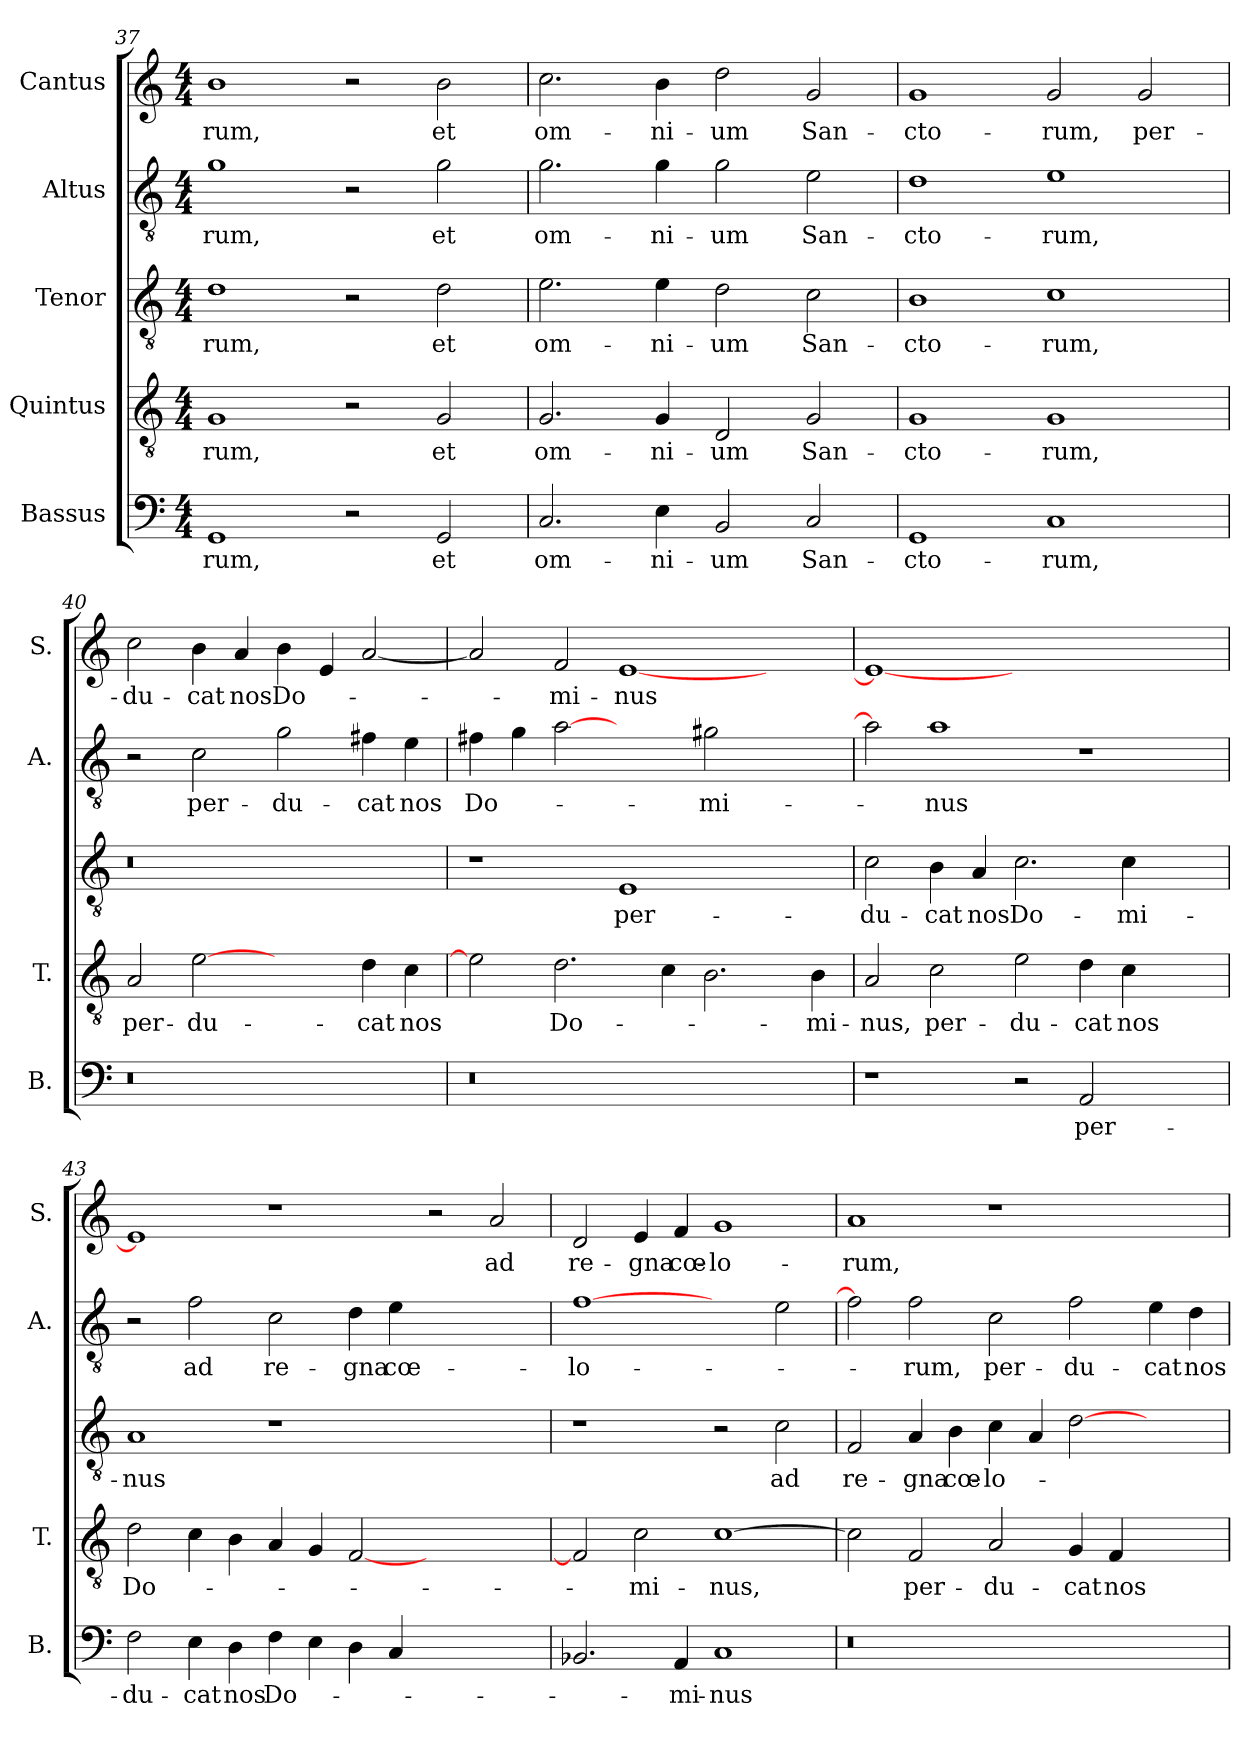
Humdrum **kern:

**kern	**text	**kern	**text	**kern	**text	**kern	**text	**kern	**text
*part5	*part5	*part4	*part4	*part3	*part3	*part2	*part2	*part1	*part1
*staff5	*staff5	*staff4	*staff4	*staff3	*staff3	*staff2	*staff2	*staff1	*staff1
*I"Bassus	*	*I"Quintus	*	*I"Tenor	*	*I"Altus	*	*I"Cantus	*
*I'B.	*	*I'T.	*	*	*	*I'A.	*	*I'S.	*
*clefF4	*	*clefGv2	*	*clefGv2	*	*clefGv2	*	*clefG2	*
*k[]	*	*k[]	*	*k[]	*	*k[]	*	*k[]	*
*C:	*	*C:	*	*C:	*	*C:	*	*C:	*
*M4/4	*	*M4/4	*	*M4/4	*	*M4/4	*	*M4/4	*
=37	=37	=37	=37	=37	=37	=37	=37	=37	=37
1GG/	-rum,	1G/	-rum,	1d\	-rum,	1g\	-rum,	1b\	-rum,
2r	.	2r	.	2r	.	2r	.	2r	.
2GG/	et	2G/	et	2d\	et	2g\	et	2b\	et
=38	=38	=38	=38	=38	=38	=38	=38	=38	=38
2.C/	om-	2.G/	om-	2.e\	om-	2.g\	om-	2.cc\	om-
4E\	-ni-	4G/	-ni-	4e\	-ni-	4g\	-ni-	4b\	-ni-
2BB/	-um	2D/	-um	2d\	-um	2g\	-um	2dd\	-um
2C/	San-	2G/	San-	2c\	San-	2e\	San-	2g/	San-
=39	=39	=39	=39	=39	=39	=39	=39	=39	=39
1GG/	-cto-	1G/	-cto-	1B\	-cto-	1d\	-cto-	1g/	-cto-
1C/	-rum,	1G/	-rum,	1c\	-rum,	1e\	-rum,	2g/	-rum,
.	.	.	.	.	.	.	.	2g/	per-
=40	=40	=40	=40	=40	=40	=40	=40	=40	=40
!LO:N:vis=0	!	!	!	!LO:N:vis=0	!	!	!	!	!
1r	.	2A/	per-	1r	.	2r	.	2cc\	-du-
.	.	[2e\	-du-	.	.	2c\	per-	4b\	-cat
.	.	.	.	.	.	.	.	4a/	nos
1ryy	.	2ryy	.	1ryy	.	2g\	-du-	4b\	Do-
.	.	.	.	.	.	.	.	4e/	.
.	.	4d\	-cat	.	.	4f#X\	-cat	[2a/	.
.	.	4c\	nos	.	.	4e\	nos	.	.
=41	=41	=41	=41	=41	=41	=41	=41	=41	=41
!LO:N:vis=0	!	!	!	!	!	!	!	!	!
1r	.	2e\]	.	1r	.	4f#X\	Do-	2a/]	.
.	.	.	.	.	.	4g\	.	.	.
.	.	2.d\	Do-	.	.	[2a\	.	2f/	-mi-
1ryy	.	.	.	1E/	per-	2ryy	.	[1e/	-nus
.	.	4c\	.	.	.	.	.	.	.
.	.	2.B\	.	.	.	2g#X\	-mi-	.	.
2ryy	.	.	.	2ryy	.	2ryy	.	2ryy	.
.	.	4B\	-mi-	.	.	.	.	.	.
=42	=42	=42	=42	=42	=42	=42	=42	=42	=42
1r	.	2A/	-nus,	2c\	-du-	2a\]	.	1e/_	.
.	.	2c\	per-	4B\	-cat	1a\	-nus	.	.
.	.	.	.	4A/	nos	.	.	.	.
2r	.	2e\	-du-	2.c\	Do-	.	.	1.ryy	.
2AA/	per-	4d\	-cat	.	.	1r	.	.	.
.	.	4c\	nos	4c\	-mi-	.	.	.	.
2ryy	.	2ryy	.	2ryy	.	.	.	.	.
=43	=43	=43	=43	=43	=43	=43	=43	=43	=43
2F\	-du-	2d\	Do-	1A/	-nus	2r	.	1e/]	.
4E\	-cat	4c\	.	.	.	2f\	ad	.	.
4D\	nos	4B\	.	.	.	.	.	.	.
4F\	Do-	4A/	.	1r	.	2c\	re-	1r	.
4E\	.	4G/	.	.	.	.	.	.	.
4D\	.	[2F/	.	.	.	4d\	-gna	.	.
4C/	.	.	.	.	.	4e\	cœ-	.	.
1ryy	.	1ryy	.	1ryy	.	1ryy	.	2r	.
.	.	.	.	.	.	.	.	2a/	ad
=44	=44	=44	=44	=44	=44	=44	=44	=44	=44
2.BB-X/	.	2F/]	.	1r	.	[1f\	-lo-	2d/	re-
.	.	2c\	-mi-	.	.	.	.	4e/	-gna
4AA/	-mi-	.	.	.	.	.	.	4f/	cœ-
1C/	-nus	[1c\	-nus,	2r	.	2ryy	.	1g/	-lo-
.	.	.	.	2c\	ad	2e\	.	.	.
=45	=45	=45	=45	=45	=45	=45	=45	=45	=45
!LO:N:vis=0	!	!	!	!	!	!	!	!	!
1r	.	2c\]	.	2F/	re-	2f\]	.	1a/	-rum,
.	.	2F/	per-	4A/	-gna	2f\	-rum,	.	.
.	.	.	.	4B\	cœ-	.	.	.	.
1ryy	.	2A/	-du-	4c\	-lo-	2c\	per-	1r	.
.	.	.	.	4A/	.	.	.	.	.
.	.	4G/	-cat	[2d\	.	2f\	-du-	.	.
.	.	4F/	nos	.	.	.	.	.	.
2ryy	.	2ryy	.	2ryy	.	4e\	-cat	2ryy	.
.	.	.	.	.	.	4d\	nos	.	.
=	=	=	=	=	=	=	=	=	=
*-	*-	*-	*-	*-	*-	*-	*-	*-	*-
